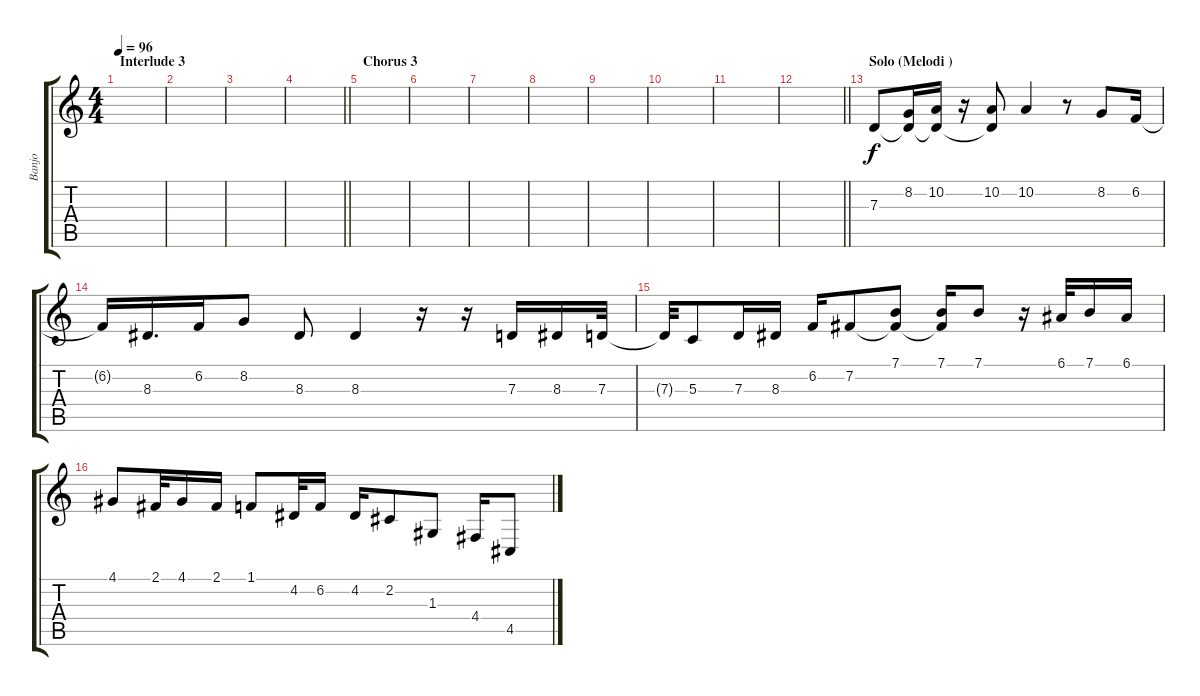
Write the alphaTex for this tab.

\track ("Banjo" "Banjo") {instrument sitar bank 5}
\staff {score tabs}
\tuning (E4 B3 G3 D3 A2 E2) {hide}
\ts (4 4)
\section ("" "Interlude 3")
\tempo 96
\clef g2
\ks c
|
|
|
\barLineRight lightlight
|
\section ("" "Chorus 3")
|
|
|
|
|
|
|
\barLineRight lightlight
|
\section ("" "Solo (Melodi )")
7.3.8 (8.2 7.3{t}).16 (10.2 7.3{t}).16 r.16 (10.2 7.3{t}).8 10.2.4 r.8 8.2.8 6.2.16 |
6.2{t}.16 8.3.16{d} 6.2.16 8.2.8 8.3.8 8.3.4 r.16 r.16 7.3.16 8.3.16 7.3.32 |
7.3{t}.32 5.3.8 7.3.16 8.3.16 6.2.16 7.2.8 (7.1 7.2{t}).8 (7.1 7.2{t}).16 7.1.8 r.16 6.1.32 7.1.16 6.1.16 |
4.1.8 2.1.32 4.1.16 2.1.16 1.1.8 4.2.32 6.2.16 4.2.16 2.2.8 1.3.8 4.4.16 4.5.8
